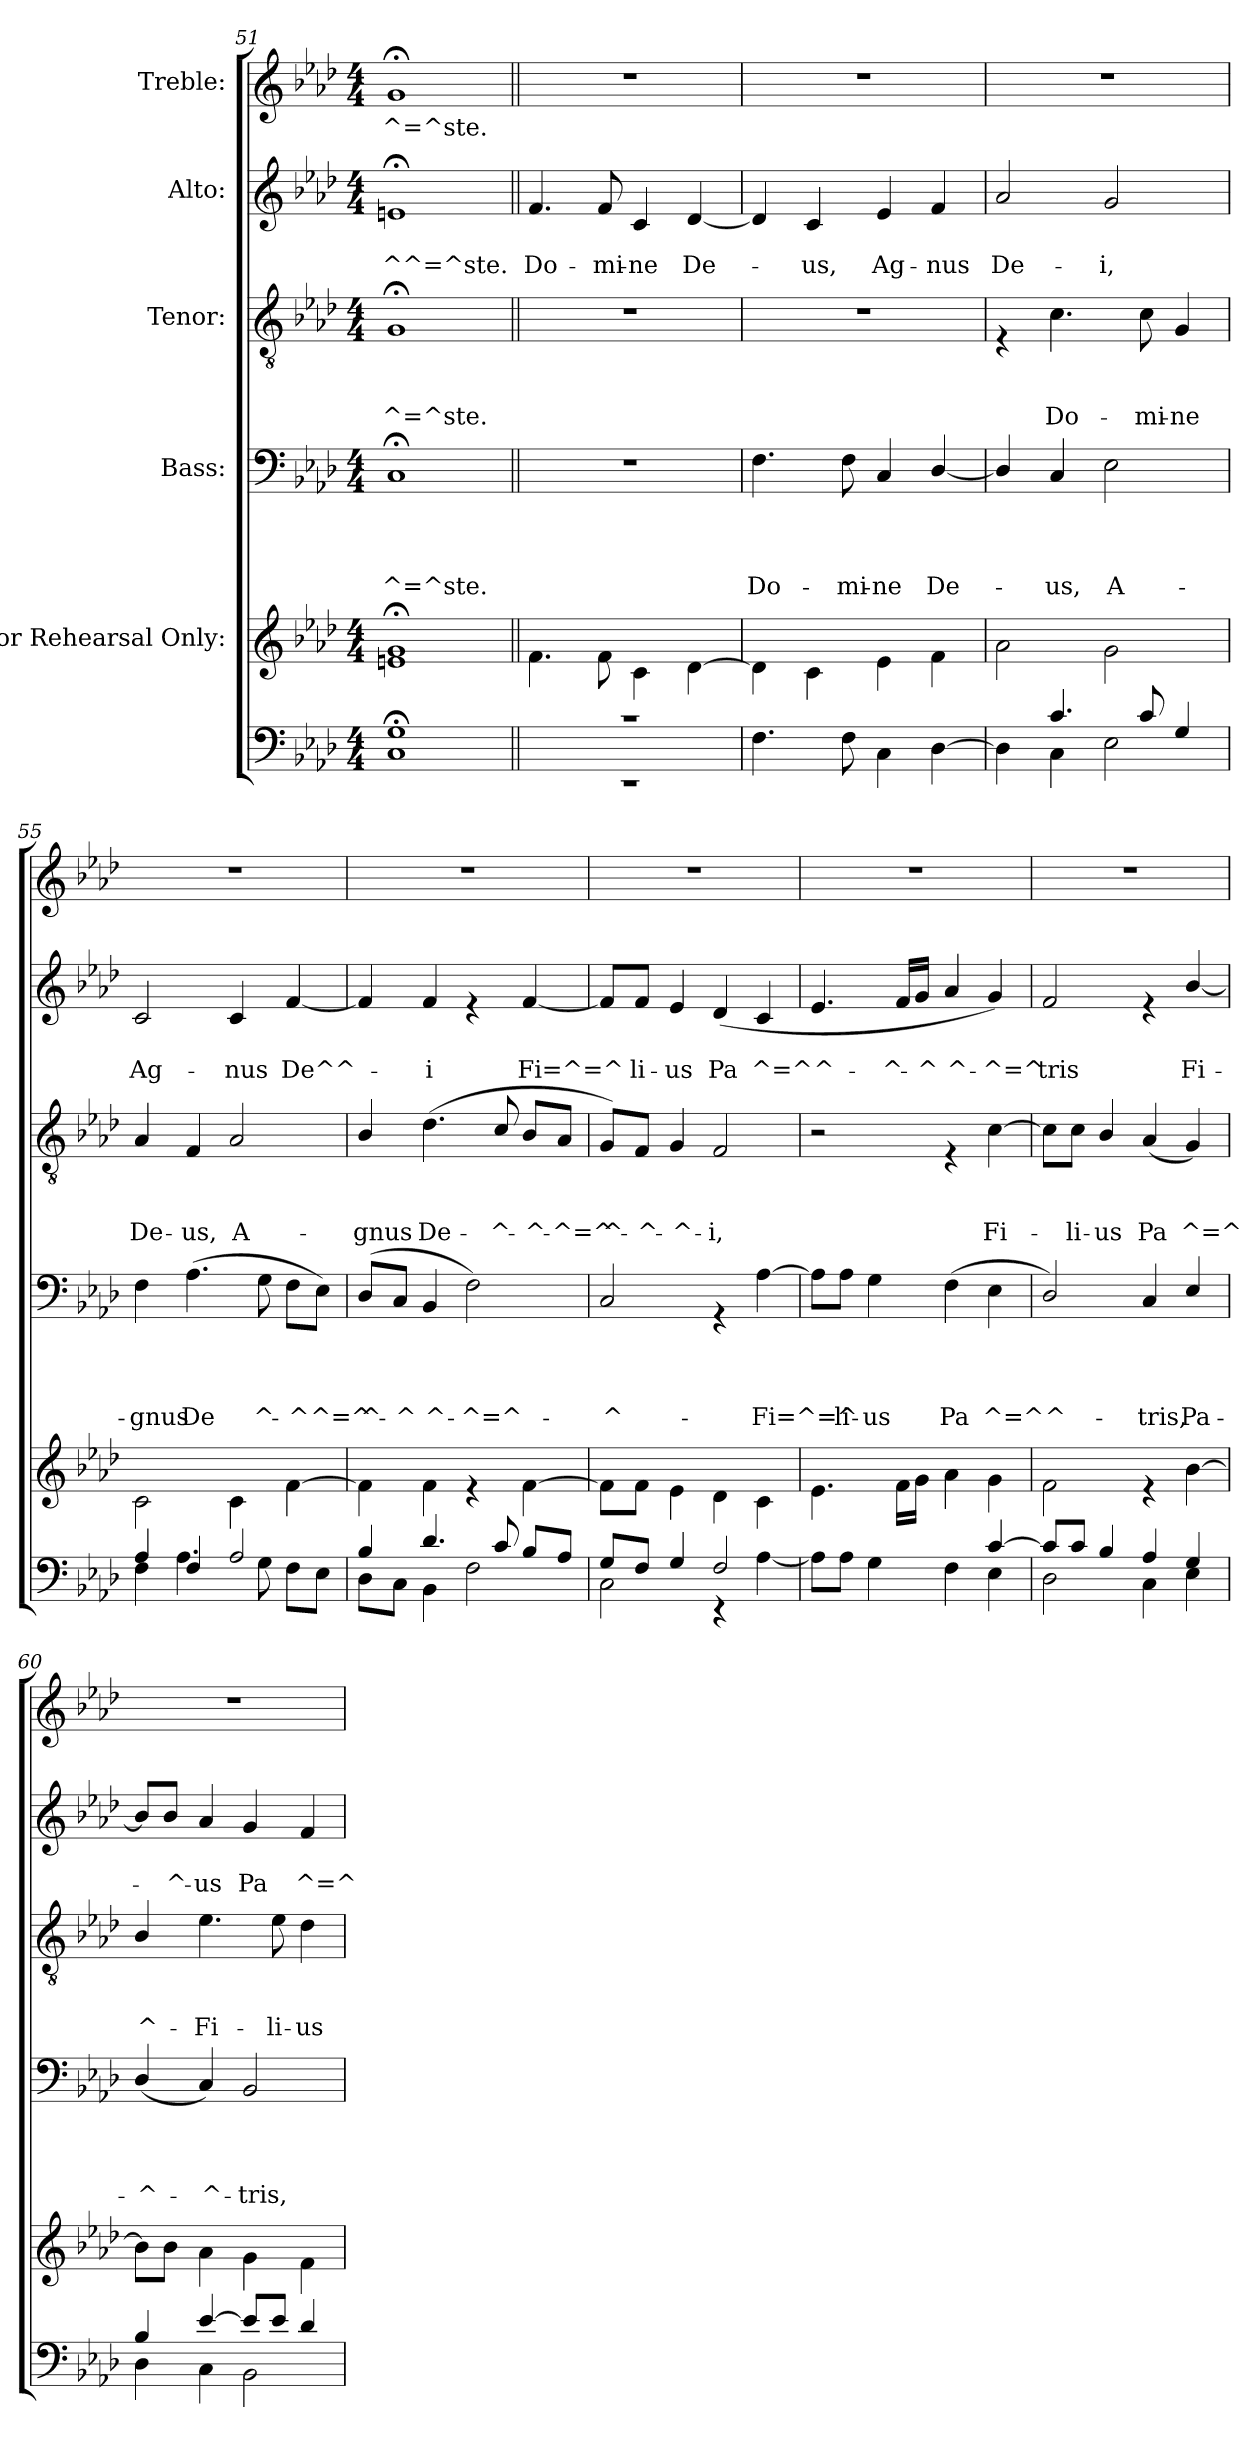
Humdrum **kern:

**kern	**kern	**kern	**text	**text	**text	**text	**kern	**text	**text	**text	**kern	**text	**text	**kern	**text
*part6	*part5	*part4	*part4	*part4	*part4	*part4	*part3	*part3	*part3	*part3	*part2	*part2	*part2	*part1	*part1
*staff6	*staff5	*staff4	*staff4	*staff4	*staff4	*staff4	*staff3	*staff3	*staff3	*staff3	*staff2	*staff2	*staff2	*staff1	*staff1
*	*I"For Rehearsal Only:	*I"Bass:	*	*	*	*	*I"Tenor:	*	*	*	*I"Alto:	*	*	*I"Treble:	*
*clefF4	*clefG2	*clefF4	*	*	*	*	*clefGv2	*	*	*	*clefG2	*	*	*clefG2	*
*k[b-e-a-d-]	*k[b-e-a-d-]	*k[b-e-a-d-]	*	*	*	*	*k[b-e-a-d-]	*	*	*	*k[b-e-a-d-]	*	*	*k[b-e-a-d-]	*
*A-:	*A-:	*A-:	*	*	*	*	*A-:	*	*	*	*A-:	*	*	*A-:	*
*M4/4	*M4/4	*M4/4	*	*	*	*	*M4/4	*	*	*	*M4/4	*	*	*M4/4	*
=51	=51	=51	=51	=51	=51	=51	=51	=51	=51	=51	=51	=51	=51	=51	=51
*^	*^	*	*	*	*	*	*	*	*	*	*	*	*	*	*
!	!	!	!	!	!	!	!	!LO:LY:b	!	!	!	!LO:LY:b	!	!	!LO:LY:b	!	!LO:LY:b
1G;<	1C	1g;<	1en	1C;<	.	.	.	-^=^ste.	1G;<	.	.	-^=^ste.	1en;<	.	^^=^ste.	1g;	^=^ste.
*	*	*v	*v	*	*	*	*	*	*	*	*	*	*	*	*	*	*
!!LO:PB:g=z
=52||	=52||	=52||	=52||	=52||	=52||	=52||	=52||	=52||	=52||	=52||	=52||	=52||	=52||	=52||	=52||	=52||
*	*	*	*	*	*	*	*	*	*	*	*	*	*	*	*MM88	*
*	*	*^	*	*	*	*	*	*	*	*	*	*	*	*	*	*
!	!	!	!	!	!	!	!	!	!	!	!	!	!	!	!LO:LY:b	!	!
*	*	*v	*v	*	*	*	*	*	*	*	*	*	*	*	*	*	*
1rc	1rEE	4.f\	1r	.	.	.	.	1r	.	.	.	4.f/	.	Do-	1r	.
!	!	!	!	!	!	!	!	!	!	!	!	!	!	!LO:LY:b	!	!
.	.	8f\	.	.	.	.	.	.	.	.	.	8f/	.	-mi-	.	.
!	!	!	!	!	!	!	!	!	!	!	!	!	!	!LO:LY:b	!	!
.	.	4c\	.	.	.	.	.	.	.	.	.	4c/	.	-ne	.	.
!	!	!	!	!	!	!	!	!	!	!	!	!	!	!LO:LY:b	!	!
.	.	[>4d-\	.	.	.	.	.	.	.	.	.	[<4d-/	.	De-	.	.
*v	*v	*	*	*	*	*	*	*	*	*	*	*	*	*	*	*
=53	=53	=53	=53	=53	=53	=53	=53	=53	=53	=53	=53	=53	=53	=53	=53
!	!	!	!	!	!	!LO:LY:b	!	!	!	!	!	!	!	!	!
4.F\	4d-\]	4.F\	.	.	.	Do-	1r	.	.	.	4d-/]	.	.	1r	.
!	!	!	!	!	!	!	!	!	!	!	!	!	!LO:LY:b	!	!
.	4c\	.	.	.	.	.	.	.	.	.	4c/	.	-us,	.	.
!	!	!	!	!	!	!LO:LY:b	!	!	!	!	!	!	!	!	!
8F\	.	8F\	.	.	.	-mi-	.	.	.	.	.	.	.	.	.
!	!	!	!	!	!	!LO:LY:b	!	!	!	!	!	!	!LO:LY:b	!	!
4C\	4e-\	4C/	.	.	.	-ne	.	.	.	.	4e-/	.	Ag-	.	.
!	!	!	!	!	!	!LO:LY:b	!	!	!	!	!	!	!LO:LY:b	!	!
[>4D-\	4f\	[<4D-/	.	.	.	De-	.	.	.	.	4f/	.	-nus	.	.
=54	=54	=54	=54	=54	=54	=54	=54	=54	=54	=54	=54	=54	=54	=54	=54
*^	*	*	*	*	*	*	*	*	*	*	*	*	*	*	*
!	!	!	!	!	!	!	!	!	!	!	!	!	!	!LO:LY:b	!	!
4ryy	4D-\]	2a-\	4D-/]	.	.	.	.	4rE	.	.	.	2a-/	.	De-	1r	.
!	!	!	!	!	!	!	!LO:LY:b	!	!	!	!LO:LY:b	!	!	!	!	!
4.c/	4C\	.	4C/	.	.	.	-us,	4.c\	.	.	Do-	.	.	.	.	.
!	!	!	!	!	!	!	!LO:LY:b	!	!	!	!	!	!	!LO:LY:b	!	!
.	2E-\	2g\	2E-\	.	.	.	A-	.	.	.	.	2g/	.	-i,	.	.
!	!	!	!	!	!	!	!	!	!	!	!LO:LY:b	!	!	!	!	!
8c/	.	.	.	.	.	.	.	8c\	.	.	-mi-	.	.	.	.	.
!	!	!	!	!	!	!	!	!	!	!	!LO:LY:b	!	!	!	!	!
4G/	.	.	.	.	.	.	.	4G/	.	.	-ne	.	.	.	.	.
=55	=55	=55	=55	=55	=55	=55	=55	=55	=55	=55	=55	=55	=55	=55	=55	=55
!	!	!	!	!	!	!	!LO:LY:b	!	!	!	!LO:LY:b	!	!	!LO:LY:b	!	!
4A-/	4F\	2c\	4F\	.	.	.	-gnus	4A-/	.	.	De-	2c/	.	Ag-	1r	.
!	!	!	!	!	!	!	!LO:LY:b	!	!	!	!LO:LY:b	!	!	!	!	!
4F/	4.A-\	.	(>4.A-\	.	.	.	De	4F/	.	.	-us,	.	.	.	.	.
!	!	!	!	!	!	!	!	!	!	!	!LO:LY:b	!	!	!LO:LY:b	!	!
2A-/	.	4c\	.	.	.	.	.	2A-/	.	.	A-	4c/	.	-nus	.	.
!	!	!	!	!	!	!	!LO:LY:b	!	!	!	!	!	!	!	!	!
.	8G\	.	8G\	.	.	.	^-	.	.	.	.	.	.	.	.	.
!	!	!	!	!	!	!	!LO:LY:b	!	!	!	!	!	!	!LO:LY:b	!	!
.	8F\L	[>4f\	8F\L	.	.	.	-^	.	.	.	.	[<4f/	.	De^^-	.	.
!	!	!	!	!	!	!	!LO:LY:b	!	!	!	!	!	!	!	!	!
.	8E-\J	.	8E-\J)	.	.	.	^=^	.	.	.	.	.	.	.	.	.
!!LO:LB:g=z
=56	=56	=56	=56	=56	=56	=56	=56	=56	=56	=56	=56	=56	=56	=56	=56	=56
!	!	!	!	!	!	!	!LO:LY:b	!	!	!	!LO:LY:b	!	!	!	!	!
4B-/	8D-\L	4f\]	(<8D-/L	.	.	.	^-	4B-/	.	.	-gnus	4f/]	.	.	1r	.
!	!	!	!	!	!	!	!LO:LY:b	!	!	!	!	!	!	!	!	!
.	8C\J	.	8C/J	.	.	.	-^	.	.	.	.	.	.	.	.	.
!	!	!	!	!	!	!	!LO:LY:b	!	!	!	!LO:LY:b	!	!	!LO:LY:b	!	!
4.d-/	4BB-\	4f\	4BB-/	.	.	.	^-	(>4.d-\	.	.	De-	4f/	.	-i	.	.
!	!	!	!	!	!	!	!LO:LY:b	!	!	!	!	!	!	!	!	!
.	2F\	4re	2F\)	.	.	.	-^=^-	.	.	.	.	4re	.	.	.	.
!	!	!	!	!	!	!	!	!	!	!	!LO:LY:b	!	!	!	!	!
8c/	.	.	.	.	.	.	.	8c/	.	.	-^-	.	.	.	.	.
!	!	!	!	!	!	!	!	!	!	!	!LO:LY:b	!	!	!LO:LY:b	!	!
8B-/L	.	[>4f\	.	.	.	.	.	8B-/L	.	.	-^-	[<4f/	.	Fi=^=^	.	.
!	!	!	!	!	!	!	!	!	!	!	!LO:LY:b	!	!	!	!	!
8A-/J	.	.	.	.	.	.	.	8A-/J	.	.	-^=^	.	.	.	.	.
=57	=57	=57	=57	=57	=57	=57	=57	=57	=57	=57	=57	=57	=57	=57	=57	=57
!	!	!	!	!	!	!	!LO:LY:b	!	!	!	!LO:LY:b	!	!	!	!	!
8G/L	2C\	8f\L]	2C/	.	.	.	-^-	8G/L)	.	.	^-	8f/L]	.	.	1r	.
!	!	!	!	!	!	!	!	!	!	!	!LO:LY:b	!	!	!LO:LY:b	!	!
8F/J	.	8f\J	.	.	.	.	.	8F/J	.	.	-^-	8f/J	.	li-	.	.
!	!	!	!	!	!	!	!	!	!	!	!LO:LY:b	!	!	!LO:LY:b	!	!
4G/	.	4e-\	.	.	.	.	.	4G/	.	.	-^-	4e-/	.	-us	.	.
!	!	!	!	!	!	!	!	!	!	!	!LO:LY:b	!	!	!LO:LY:b	!	!
2F/	4rEE	4d-\	4rGG	.	.	.	.	2F/	.	.	-i,	(<4d-/	.	Pa	.	.
!	!	!	!	!	!	!	!LO:LY:b	!	!	!	!	!	!	!LO:LY:b	!	!
.	[>4A-\	4c\	[>4A-\	.	.	.	-Fi=^=^	.	.	.	.	4c/	.	^=^	.	.
=58	=58	=58	=58	=58	=58	=58	=58	=58	=58	=58	=58	=58	=58	=58	=58	=58
!	!	!	!	!	!	!	!	!	!	!	!	!	!	!LO:LY:b	!	!
2.ryy	8A-\L]	4.e-\	8A-\L]	.	.	.	.	2r	.	.	.	4.e-/	.	^-	1r	.
!	!	!	!	!	!	!	!LO:LY:b	!	!	!	!	!	!	!	!	!
.	8A-\J	.	8A-\J	.	.	.	li-	.	.	.	.	.	.	.	.	.
!	!	!	!	!	!	!	!LO:LY:b	!	!	!	!	!	!	!	!	!
.	4G\	.	4G\	.	.	.	-us	.	.	.	.	.	.	.	.	.
!	!	!	!	!	!	!	!	!	!	!	!	!	!	!LO:LY:b	!	!
.	.	16f\LL	.	.	.	.	.	.	.	.	.	16f/LL	.	-^-	.	.
!	!	!	!	!	!	!	!	!	!	!	!	!	!	!LO:LY:b	!	!
.	.	16g\JJ	.	.	.	.	.	.	.	.	.	16g/JJ	.	-^	.	.
!	!	!	!	!	!	!	!LO:LY:b	!	!	!	!	!	!	!LO:LY:b	!	!
.	4F\	4a-\	(>4F\	.	.	.	Pa	4rE	.	.	.	4a-/	.	^-	.	.
!	!	!	!	!	!	!	!LO:LY:b	!	!	!	!LO:LY:b	!	!	!LO:LY:b	!	!
[<4c/	4E-\	4g\	4E-\	.	.	.	^=^	[>4c\	.	.	Fi-	4g/)	.	-^=^	.	.
=59	=59	=59	=59	=59	=59	=59	=59	=59	=59	=59	=59	=59	=59	=59	=59	=59
!	!	!	!	!	!	!	!LO:LY:b	!	!	!	!	!	!	!LO:LY:b	!	!
8c/L]	2D-\	2f\	2D-/)	.	.	.	^-	8c\L]	.	.	.	2f/	.	tris	1r	.
!	!	!	!	!	!	!	!	!	!	!	!LO:LY:b	!	!	!	!	!
8c/J	.	.	.	.	.	.	.	8c\J	.	.	-li-	.	.	.	.	.
!	!	!	!	!	!	!	!	!	!	!	!LO:LY:b	!	!	!	!	!
4B-/	.	.	.	.	.	.	.	4B-/	.	.	-us	.	.	.	.	.
!	!	!	!	!	!	!	!LO:LY:b	!	!	!	!LO:LY:b	!	!	!	!	!
4A-/	4C\	4re	4C/	.	.	.	-tris,	(<4A-/	.	.	Pa	4re	.	.	.	.
!	!	!	!	!	!	!	!LO:LY:b	!	!	!	!LO:LY:b	!	!	!LO:LY:b	!	!
4G/	4E-\	[>4b-\	4E-/	.	.	.	Pa-	4G/)	.	.	^=^	[<4b-/	.	Fi-	.	.
!!LO:LB:g=z
=60	=60	=60	=60	=60	=60	=60	=60	=60	=60	=60	=60	=60	=60	=60	=60	=60
!	!	!	!	!	!	!	!LO:LY:b	!	!	!	!LO:LY:b	!	!	!	!	!
4B-/	4D-\	8b-\L]	(<4D-/	.	.	.	-^-	4B-/	.	.	^-	8b-/L]	.	.	1r	.
!	!	!	!	!	!	!	!	!	!	!	!	!	!	!LO:LY:b	!	!
.	.	8b-\J	.	.	.	.	.	.	.	.	.	8b-/J	.	-^-	.	.
!	!	!	!	!	!	!	!LO:LY:b	!	!	!	!LO:LY:b	!	!	!LO:LY:b	!	!
[<4e-/	4C\	4a-\	4C/)	.	.	.	-^-	4.e-\	.	.	-Fi-	4a-/	.	-us	.	.
!	!	!	!	!	!	!	!LO:LY:b	!	!	!	!	!	!	!LO:LY:b	!	!
8e-/L]	2BB-\	4g\	2BB-/	.	.	.	-tris,	.	.	.	.	4g/	.	Pa	.	.
!	!	!	!	!	!	!	!	!	!	!	!LO:LY:b	!	!	!	!	!
8e-/J	.	.	.	.	.	.	.	8e-\	.	.	-li-	.	.	.	.	.
!	!	!	!	!	!	!	!	!	!	!	!LO:LY:b	!	!	!LO:LY:b	!	!
4d-/	.	4f\	.	.	.	.	.	4d-\	.	.	-us	4f/	.	^=^	.	.
*v	*v	*	*	*	*	*	*	*	*	*	*	*	*	*	*	*
=	=	=	=	=	=	=	=	=	=	=	=	=	=	=	=
*-	*-	*-	*-	*-	*-	*-	*-	*-	*-	*-	*-	*-	*-	*-	*-
